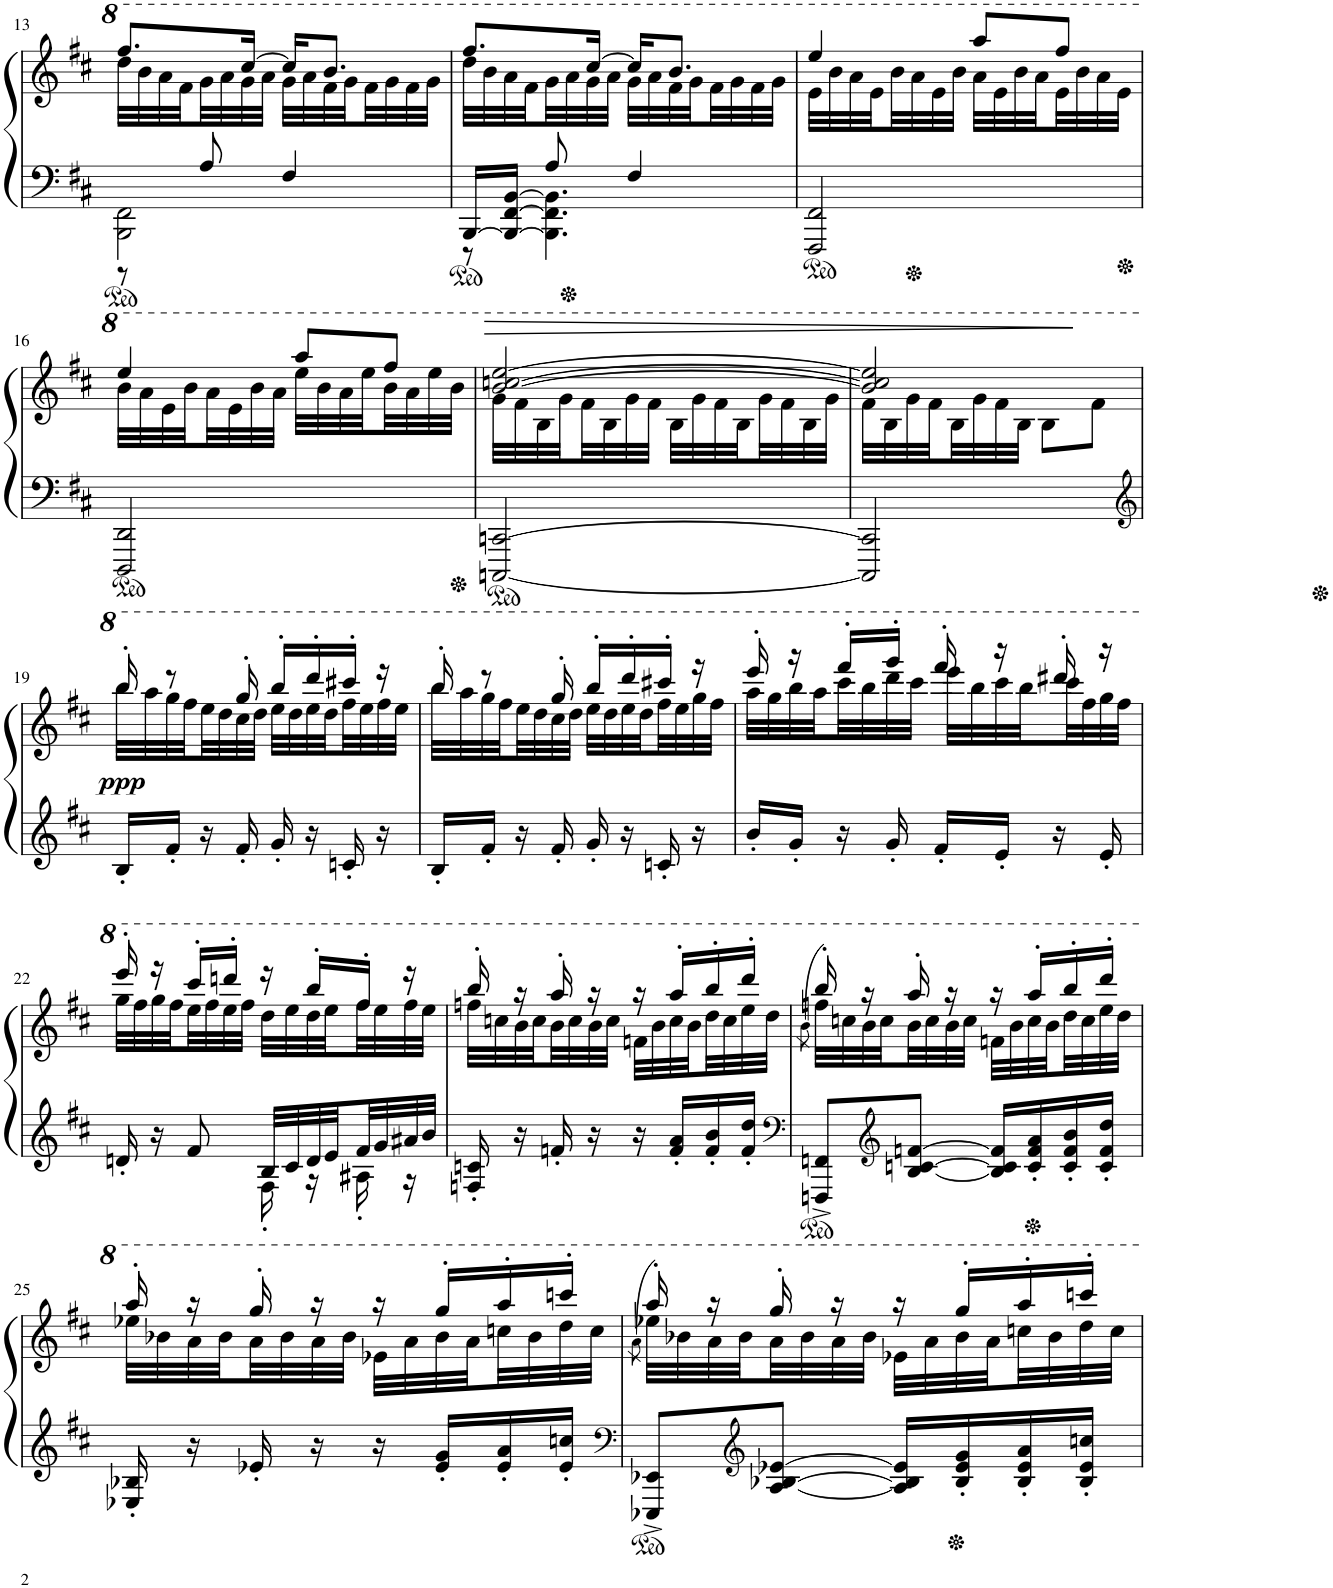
**kern	**kern	**dynam
*part1	*part1	*part1
*staff2	*staff1	*staff1/2
*I"Piano	*	*
*I'Pno.	*	*
!!LO:PB:g=z
*clefF4	*clefG2	*
*k[f#c#]	*k[f#c#]	*
*M2/4	*M2/4	*
=13	=13	=13
*^	*^	*
2BBB\ 2FF#\	8r	8.fff#/L	32ddd\LLL	.
.	.	.	32bb\	.
.	.	.	32aa\	.
.	.	.	32ff#\	.
.	8A/	.	32gg\	.
.	.	.	32aa\	.
.	.	[16ccc#/Jk	32gg\	.
.	.	.	32aa\JJJ	.
.	4F#/	16ccc#/KL]	32gg\LLL	.
.	.	.	32aa\	.
.	.	8.bb/J	32ff#\	.
.	.	.	32gg\	.
.	.	.	32ff#\	.
.	.	.	32gg\	.
.	.	.	32ff#\	.
.	.	.	32gg\JJJ	.
=14	=14	=14	=14	=14
[16BBB/LL	8r	8.fff#/L	32ddd\LLL	.
.	.	.	32bb\	.
16BBB/_ [16FF#/ [16BB/JJ	.	.	32aa\	.
.	.	.	32ff#\	.
4.BBB\] 4.FF#\] 4.BB\]	8A/	.	32gg\	.
.	.	.	32aa\	.
.	.	[16ccc#/Jk	32gg\	.
.	.	.	32aa\JJJ	.
.	4F#/	16ccc#/KL]	32gg\LLL	.
.	.	.	32aa\	.
.	.	8.bb/J	32ff#\	.
.	.	.	32gg\	.
.	.	.	32ff#\	.
.	.	.	32gg\	.
.	.	.	32ff#\	.
.	.	.	32gg\JJJ	.
*v	*v	*	*	*
=15	=15	=15	=15
2FFF#/ 2FF#/	4eee/	32ee\LLL	.
.	.	32bb\	.
.	.	32aa\	.
.	.	32ee\	.
.	.	32bb\	.
.	.	32aa\	.
.	.	32ee\	.
.	.	32bb\JJJ	.
.	8aaa/L	32aa\LLL	.
.	.	32ee\	.
.	.	32bb\	.
.	.	32aa\	.
.	8fff#/J	32ee\	.
.	.	32bb\	.
.	.	32aa\	.
.	.	32ee\JJJ	.
!!LO:LB:g=z	!!
=16	=16	=16	=16
2DDD/ 2DD/	4eee/	32bb\LLL	.
.	.	32aa\	.
.	.	32ee\	.
.	.	32bb\	.
.	.	32aa\	.
.	.	32ee\	.
.	.	32bb\	.
.	.	32aa\JJJ	.
.	8aaa/L	32eee\LLL	.
.	.	32bb\	.
.	.	32aa\	.
.	.	32eee\	.
.	8fff#/J	32bb\	.
.	.	32aa\	.
.	.	32eee\	.
.	.	32bb\JJJ	.
=17	=17	=17	=17
!	!	!	!LO:HP:b
[2CCCn/ [2CCn/	[2bb/ [2cccn/ [2eee/	32gg\LLL	>
.	.	32ff#\	.
.	.	32b\	.
.	.	32gg\	.
.	.	32ff#\	.
.	.	32b\	.
.	.	32gg\	.
.	.	32ff#\JJJ	.
.	.	32b\LLL	.
.	.	32gg\	.
.	.	32ff#\	.
.	.	32b\	.
.	.	32gg\	.
.	.	32ff#\	.
.	.	32b\	.
.	.	32gg\JJJ	.
=18	=18	=18	=18
2CCC/] 2CC/]	2bb/] 2ccc/] 2eee/]	32ff#\LLL	.
.	.	32b\	.
.	.	32gg\	.
.	.	32ff#\	.
.	.	32b\	.
.	.	32gg\	.
.	.	32ff#\	.
.	.	32b\JJJ	.
.	.	8b\L	.
.	.	8ff#\J	]
!!LO:LB:g=z	!!
=19	=19	=19	=19
*clefG2	*	*	*
!	!	!	!LO:DY:b
16B'/LL	16bbb'/	32bbb\LLL	ppp
.	.	32aaa\	.
16f#'/JJ	8r	32ggg\	.
.	.	32fff#\	.
16r	.	32eee\	.
.	.	32ddd\	.
16f#'/	16ggg'/	32ccc#\	.
.	.	32ddd\JJJ	.
16g'/	16bbb'/LL	32eee\LLL	.
.	.	32ddd\	.
16r	16dddd'/	32eee\	.
.	.	32ddd\	.
16cn'/	16cccc#X'/JJ	32fff#\	.
.	.	32eee\	.
16r	16r	32fff#\	.
.	.	32eee\JJJ	.
=20	=20	=20	=20
16B'/LL	16bbb'/	32bbb\LLL	.
.	.	32aaa\	.
16f#'/JJ	8r	32ggg\	.
.	.	32fff#\	.
16r	.	32eee\	.
.	.	32ddd\	.
16f#'/	16ggg'/	32ccc#\	.
.	.	32ddd\JJJ	.
16g'/	16bbb'/LL	32eee\LLL	.
.	.	32ddd\	.
16r	16dddd'/	32eee\	.
.	.	32ddd\	.
16cn'/	16cccc#X'/JJ	32fff#\	.
.	.	32eee\	.
16r	16r	32ggg\	.
.	.	32fff#\JJJ	.
=21	=21	=21	=21
16b'/LL	16eeee'/	32aaa\LLL	.
.	.	32ggg\	.
16g'/JJ	16r	32bbb\	.
.	.	32aaa\	.
16r	16ffff#'/LL	32cccc#\	.
.	.	32bbb\	.
16g'/	16gggg'/JJ	32dddd\	.
.	.	32cccc#\JJJ	.
16f#'/LL	16ffff#'/	32eeee\LLL	.
.	.	32bbb\	.
16e'/JJ	16r	32cccc#\	.
.	.	32bbb\	.
16r	16dddd#X'/	32cccc#\	.
.	.	32fff#\	.
16e'/	16r	32ggg\	.
.	.	32fff#\JJJ	.
!!LO:LB:g=z	!!
=22	=22	=22	=22
*^	*	*	*
16dn'/	4ryy	16eeee'/	32ggg\LLL	.
.	.	.	32fff#\	.
16r	.	16r	32ggg\	.
.	.	.	32fff#\	.
8f#/	.	16cccc#'/LL	32eee\	.
.	.	.	32fff#\	.
.	.	16ddddn'/JJ	32eee\	.
.	.	.	32fff#\JJJ	.
32B/LLL	16F#'\	16r	32ddd\LLL	.
32c#/	.	.	32eee\	.
32d/	16r	16bbb'/LL	32ddd\	.
32e/	.	.	32eee\	.
32f#/	16A#X'\	16fff#'/JJ	32fff#\	.
32g/	.	.	32eee\	.
32a#X/	16r	16r	32fff#\	.
32b/JJJ	.	.	32eee\JJJ	.
*v	*v	*	*	*
=23	=23	=23	=23
16Fn/' 16cn/'	16bbb'/	32fffn\LLL	.
.	.	32cccn\	.
16r	16r	32bb\	.
.	.	32ccc\	.
16fn'/	16aaa'/	32bb\	.
.	.	32ccc\	.
16r	16r	32bb\	.
.	.	32ccc\JJJ	.
16r	16r	32ffn\LLL	.
.	.	32bb\	.
16f/' 16a/'LL	16aaa'/LL	32ccc\	.
.	.	32bb\	.
16f/' 16b/'	16bbb'/	32ddd\	.
.	.	32ccc\	.
16f/' 16dd/'JJ	16dddd'/JJ	32eee\	.
.	.	32ddd\JJJ	.
=24	=24	=24	=24
*clefF4	*	*	*
.	(>8qbb\	.	.
8FFFn/^ 8FFn/^L	16bbb'/)	32fffn\LLL	.
.	.	32cccn\	.
.	16r	32bb\	.
.	.	32ccc\	.
*clefG2	*	*	*
[8B/ [8cn/ [8fn/J	16aaa'/	32bb\	.
.	.	32ccc\	.
.	16r	32bb\	.
.	.	32ccc\JJJ	.
16B/] 16c/] 16f/]LL	16r	32ffn\LLL	.
.	.	32bb\	.
16c/' 16f/' 16a/'	16aaa'/LL	32ccc\	.
.	.	32bb\	.
16c/' 16f/' 16b/'	16bbb'/	32ddd\	.
.	.	32ccc\	.
16c/' 16f/' 16dd/'JJ	16dddd'/JJ	32eee\	.
.	.	32ddd\JJJ	.
!!LO:LB:g=z	!!
=25	=25	=25	=25
16E-X/' 16B-X/'	16aaa'/	32eee-X\LLL	.
.	.	32bb-X\	.
16r	16r	32aa\	.
.	.	32bb-\	.
16e-X'/	16ggg'/	32aa\	.
.	.	32bb-\	.
16r	16r	32aa\	.
.	.	32bb-\JJJ	.
16r	16r	32ee-X\LLL	.
.	.	32aa\	.
16e-/' 16g/'LL	16ggg'/LL	32bb-\	.
.	.	32aa\	.
16e-/' 16a/'	16aaa'/	32cccn\	.
.	.	32bb-\	.
16e-/' 16ccn/'JJ	16ccccn'/JJ	32ddd\	.
.	.	32ccc\JJJ	.
=26	=26	=26	=26
*clefF4	*	*	*
.	(>8qaa\	.	.
8EEE-X/^ 8EE-X/^L	16aaa'/)	32eee-X\LLL	.
.	.	32bb-X\	.
.	16r	32aa\	.
.	.	32bb-\	.
*clefG2	*	*	*
[8A/ [8B-X/ [8e-X/J	16ggg'/	32aa\	.
.	.	32bb-\	.
.	16r	32aa\	.
.	.	32bb-\JJJ	.
16A/] 16B-/] 16e-/]LL	16r	32ee-X\LLL	.
.	.	32aa\	.
16B-/' 16e-/' 16g/'	16ggg'/LL	32bb-\	.
.	.	32aa\	.
16B-/' 16e-/' 16a/'	16aaa'/	32cccn\	.
.	.	32bb-\	.
16B-/' 16e-/' 16ccn/'JJ	16ccccn'/JJ	32ddd\	.
.	.	32ccc\JJJ	.
*	*v	*v	*
=	=	=
*-	*-	*-
